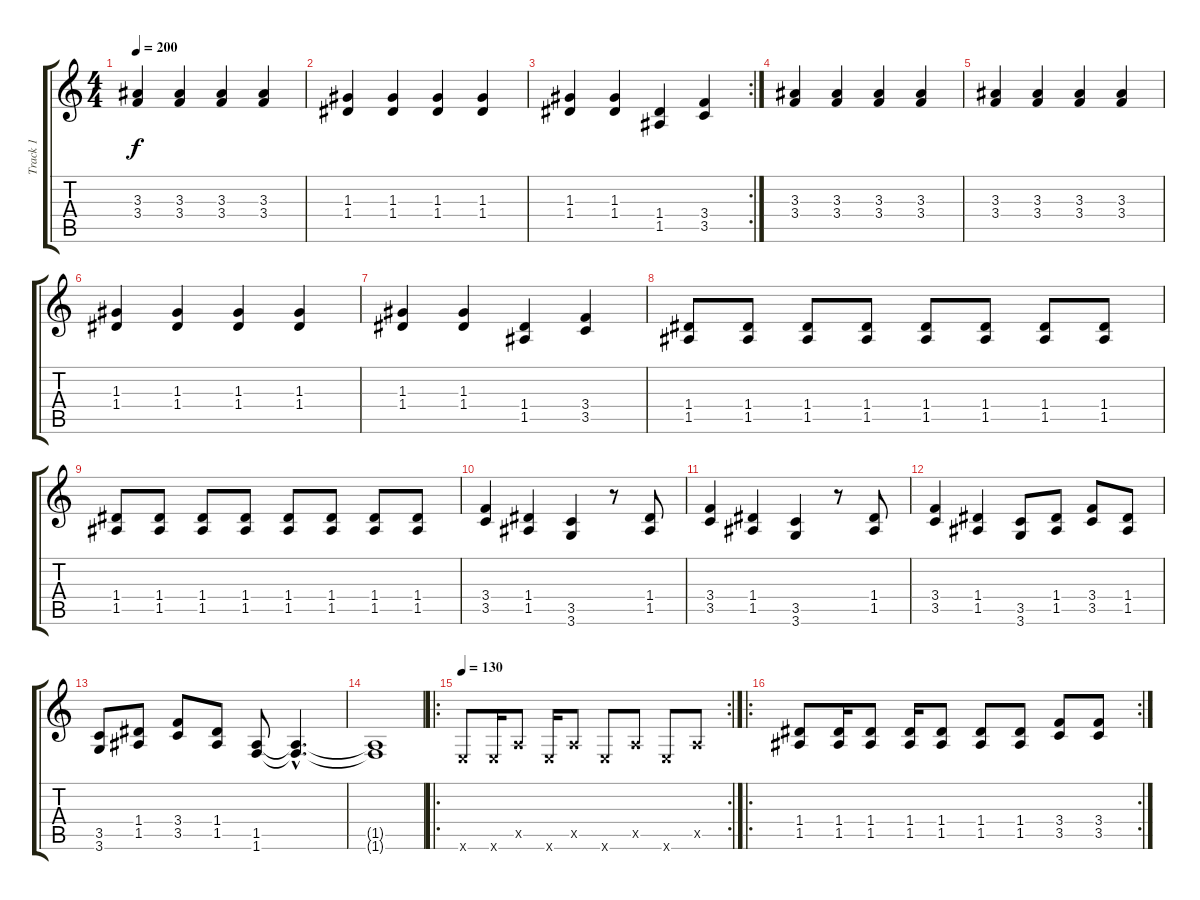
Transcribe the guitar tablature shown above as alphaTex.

\track ("Track 1" "Track 1") {instrument distortionguitar}
\staff {score tabs}
\tuning (E4 B3 G3 D3 A2 E2) {hide}
\ts (4 4)
\tempo 200
\clef g2
\ks c
(3.3 3.4).4{dy f} (3.3 3.4).4 (3.3 3.4).4 (3.3 3.4).4 |
(1.3 1.4).4 (1.3 1.4).4 (1.3 1.4).4 (1.3 1.4).4 |
\rc 2
(1.3 1.4).4 (1.3 1.4).4 (1.4 1.5).4 (3.4 3.5).4 |
(3.3 3.4).4 (3.3 3.4).4 (3.3 3.4).4 (3.3 3.4).4 |
(3.3 3.4).4 (3.3 3.4).4 (3.3 3.4).4 (3.3 3.4).4 |
(1.3 1.4).4 (1.3 1.4).4 (1.3 1.4).4 (1.3 1.4).4 |
(1.3 1.4).4 (1.3 1.4).4 (1.4 1.5).4 (3.4 3.5).4 |
(1.4 1.5).8 (1.4 1.5).8 (1.4 1.5).8 (1.4 1.5).8 (1.4 1.5).8 (1.4 1.5).8 (1.4 1.5).8 (1.4 1.5).8 |
(1.4 1.5).8 (1.4 1.5).8 (1.4 1.5).8 (1.4 1.5).8 (1.4 1.5).8 (1.4 1.5).8 (1.4 1.5).8 (1.4 1.5).8 |
(3.4 3.5).4 (1.4 1.5).4 (3.5 3.6).4 r.8 (1.4 1.5).8 |
(3.4 3.5).4 (1.4 1.5).4 (3.5 3.6).4 r.8 (1.4 1.5).8 |
(3.4 3.5).4 (1.4 1.5).4 (3.5 3.6).8 (1.4 1.5).8 (3.4 3.5).8 (1.4 1.5).8 |
(3.5 3.6).8 (1.4 1.5).8 (3.4 3.5).8 (1.4 1.5).8 (1.5 1.6).8 (1.5{hac t} 1.6{hac t}).4{d} |
(1.5{t} 1.6{t}).1 |
\ro
\rc 2
\tempo 130
0.6{x}.8 0.6{x}.16 0.5{x}.8 0.6{x}.16 0.5{x}.8 0.6{x}.8 0.5{x}.8 0.6{x}.8 0.5{x}.8 |
\ro
\rc 2
(1.4 1.5).8 (1.4 1.5).16 (1.4 1.5).8 (1.4 1.5).16 (1.4 1.5).8 (1.4 1.5).8 (1.4 1.5).8 (3.4 3.5).8 (3.4 3.5).8
